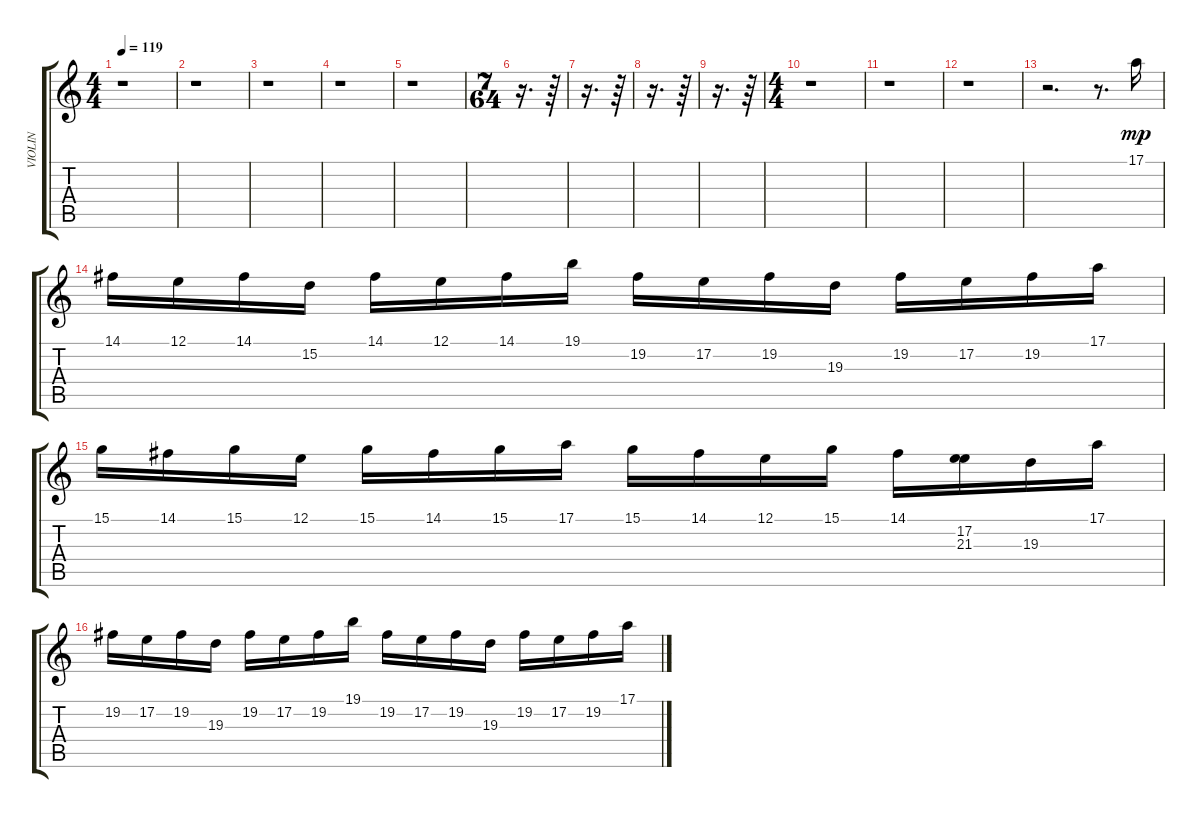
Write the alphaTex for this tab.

\track ("VIOLIN" "VIOLIN") {instrument violin}
\staff {score tabs}
\tuning (E4 B3 G3 D3 A2 E2) {hide}
\ts (4 4)
\tempo 119
\clef g2
\ks c
r.1{dy mp} |
r.1 |
r.1 |
r.1 |
r.1 |
\ts (7 64)
r.16{d} r.64 |
r.16{d} r.64 |
r.16{d} r.64 |
r.16{d} r.64 |
\ts (4 4)
r.1 |
r.1 |
r.1 |
r.2{d} r.8{d} 17.1.16 |
14.1.16 12.1.16 14.1.16 15.2.16 14.1.16 12.1.16 14.1.16 19.1.16 19.2.16 17.2.16 19.2.16 19.3.16 19.2.16 17.2.16 19.2.16 17.1.16 |
15.1.16 14.1.16 15.1.16 12.1.16 15.1.16 14.1.16 15.1.16 17.1.16 15.1.16 14.1.16 12.1.16 15.1.16 14.1.16 (17.2 21.3).16 19.3.16 17.1.16 |
19.2.16 17.2.16 19.2.16 19.3.16 19.2.16 17.2.16 19.2.16 19.1.16 19.2.16 17.2.16 19.2.16 19.3.16 19.2.16 17.2.16 19.2.16 17.1.16
